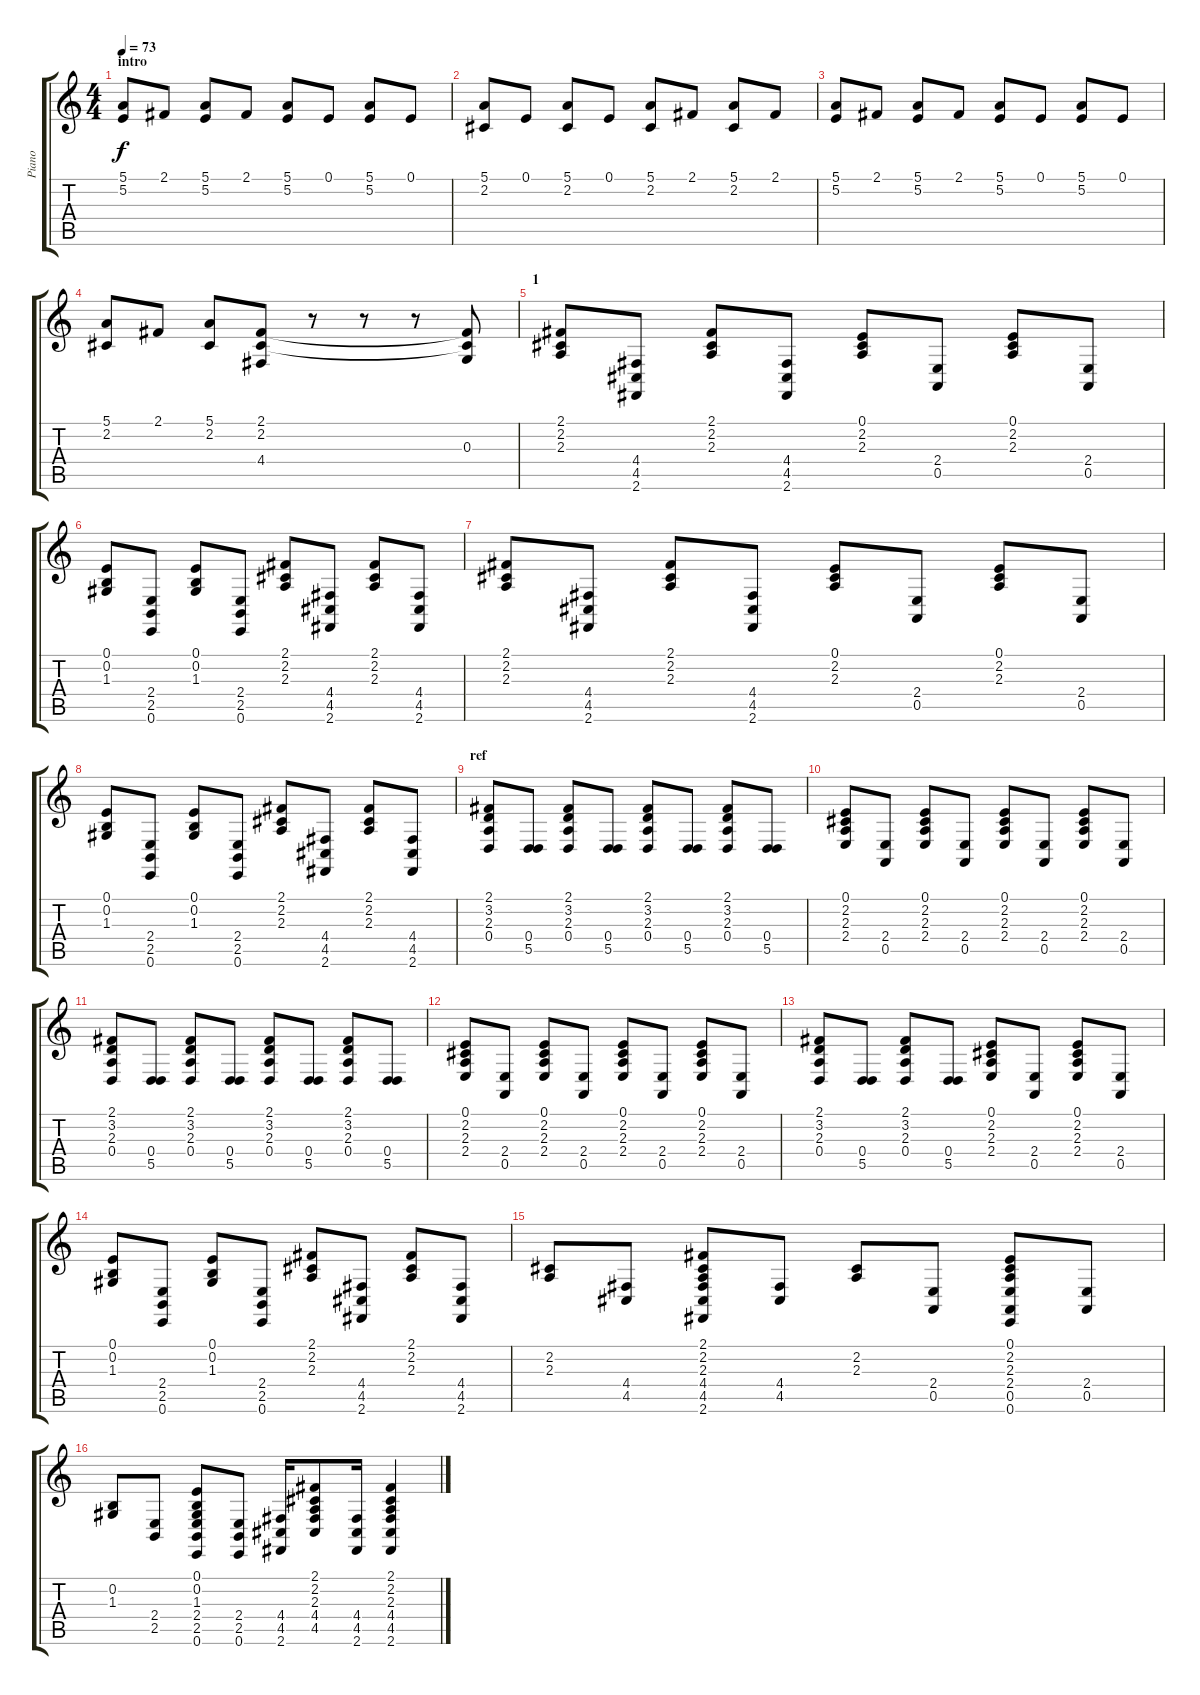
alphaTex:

\track ("Piano" "Piano") {instrument acousticgrandpiano}
\staff {score tabs}
\tuning (E4 B3 G3 D3 A2 E2) {hide}
\ts (4 4)
\section ("" "intro")
\tempo 73
\clef g2
\ks c
(5.1 5.2).8{dy f instrument acousticgrandpiano} 2.1.8 (5.1 5.2).8 2.1.8 (5.1 5.2).8 0.1.8 (5.1 5.2).8 0.1.8 |
(5.1 2.2).8 0.1.8 (5.1 2.2).8 0.1.8 (5.1 2.2).8 2.1.8 (5.1 2.2).8 2.1.8 |
(5.1 5.2).8 2.1.8 (5.1 5.2).8 2.1.8 (5.1 5.2).8 0.1.8 (5.1 5.2).8 0.1.8 |
(5.1 2.2).8 2.1.8 (5.1 2.2).8 (2.1 2.2 4.4).8 r.8 r.8 r.8 (2.1{t} 2.2{t} 0.3).8 |
\section ("" "1")
(2.1 2.2 2.3).8 (4.4 4.5 2.6).8 (2.1 2.2 2.3).8 (4.4 4.5 2.6).8 (0.1 2.2 2.3).8 (2.4 0.5).8 (0.1 2.2 2.3).8 (2.4 0.5).8 |
(0.1 0.2 1.3).8 (2.4 2.5 0.6).8 (0.1 0.2 1.3).8 (2.4 2.5 0.6).8 (2.1 2.2 2.3).8 (4.4 4.5 2.6).8 (2.1 2.2 2.3).8 (4.4 4.5 2.6).8 |
(2.1 2.2 2.3).8 (4.4 4.5 2.6).8 (2.1 2.2 2.3).8 (4.4 4.5 2.6).8 (0.1 2.2 2.3).8 (2.4 0.5).8 (0.1 2.2 2.3).8 (2.4 0.5).8 |
(0.1 0.2 1.3).8 (2.4 2.5 0.6).8 (0.1 0.2 1.3).8 (2.4 2.5 0.6).8 (2.1 2.2 2.3).8 (4.4 4.5 2.6).8 (2.1 2.2 2.3).8 (4.4 4.5 2.6).8 |
\section ("" "ref")
(2.1 3.2 2.3 0.4).8 (0.4 5.5).8 (2.1 3.2 2.3 0.4).8 (0.4 5.5).8 (2.1 3.2 2.3 0.4).8 (0.4 5.5).8 (2.1 3.2 2.3 0.4).8 (0.4 5.5).8 |
(0.1 2.2 2.3 2.4).8 (2.4 0.5).8 (0.1 2.2 2.3 2.4).8 (2.4 0.5).8 (0.1 2.2 2.3 2.4).8 (2.4 0.5).8 (0.1 2.2 2.3 2.4).8 (2.4 0.5).8 |
(2.1 3.2 2.3 0.4).8 (0.4 5.5).8 (2.1 3.2 2.3 0.4).8 (0.4 5.5).8 (2.1 3.2 2.3 0.4).8 (0.4 5.5).8 (2.1 3.2 2.3 0.4).8 (0.4 5.5).8 |
(0.1 2.2 2.3 2.4).8 (2.4 0.5).8 (0.1 2.2 2.3 2.4).8 (2.4 0.5).8 (0.1 2.2 2.3 2.4).8 (2.4 0.5).8 (0.1 2.2 2.3 2.4).8 (2.4 0.5).8 |
(2.1 3.2 2.3 0.4).8 (0.4 5.5).8 (2.1 3.2 2.3 0.4).8 (0.4 5.5).8 (0.1 2.2 2.3 2.4).8 (2.4 0.5).8 (0.1 2.2 2.3 2.4).8 (2.4 0.5).8 |
(0.1 0.2 1.3).8 (2.4 2.5 0.6).8 (0.1 0.2 1.3).8 (2.4 2.5 0.6).8 (2.1 2.2 2.3).8 (4.4 4.5 2.6).8 (2.1 2.2 2.3).8 (4.4 4.5 2.6).8 |
(2.2 2.3).8 (4.4 4.5).8 (2.1 2.2 2.3 4.4 4.5 2.6).8 (4.4 4.5).8 (2.2 2.3).8 (2.4 0.5).8 (0.1 2.2 2.3 2.4 0.5 0.6).8 (2.4 0.5).8 |
(0.2 1.3).8 (2.4 2.5).8 (0.1 0.2 1.3 2.4 2.5 0.6).8 (2.4 2.5 0.6).8 (4.4 4.5 2.6).16 (2.1 2.2 2.3 4.4 4.5).8 (4.4 4.5 2.6).16 (2.1 2.2 2.3 4.4 4.5 2.6).4
